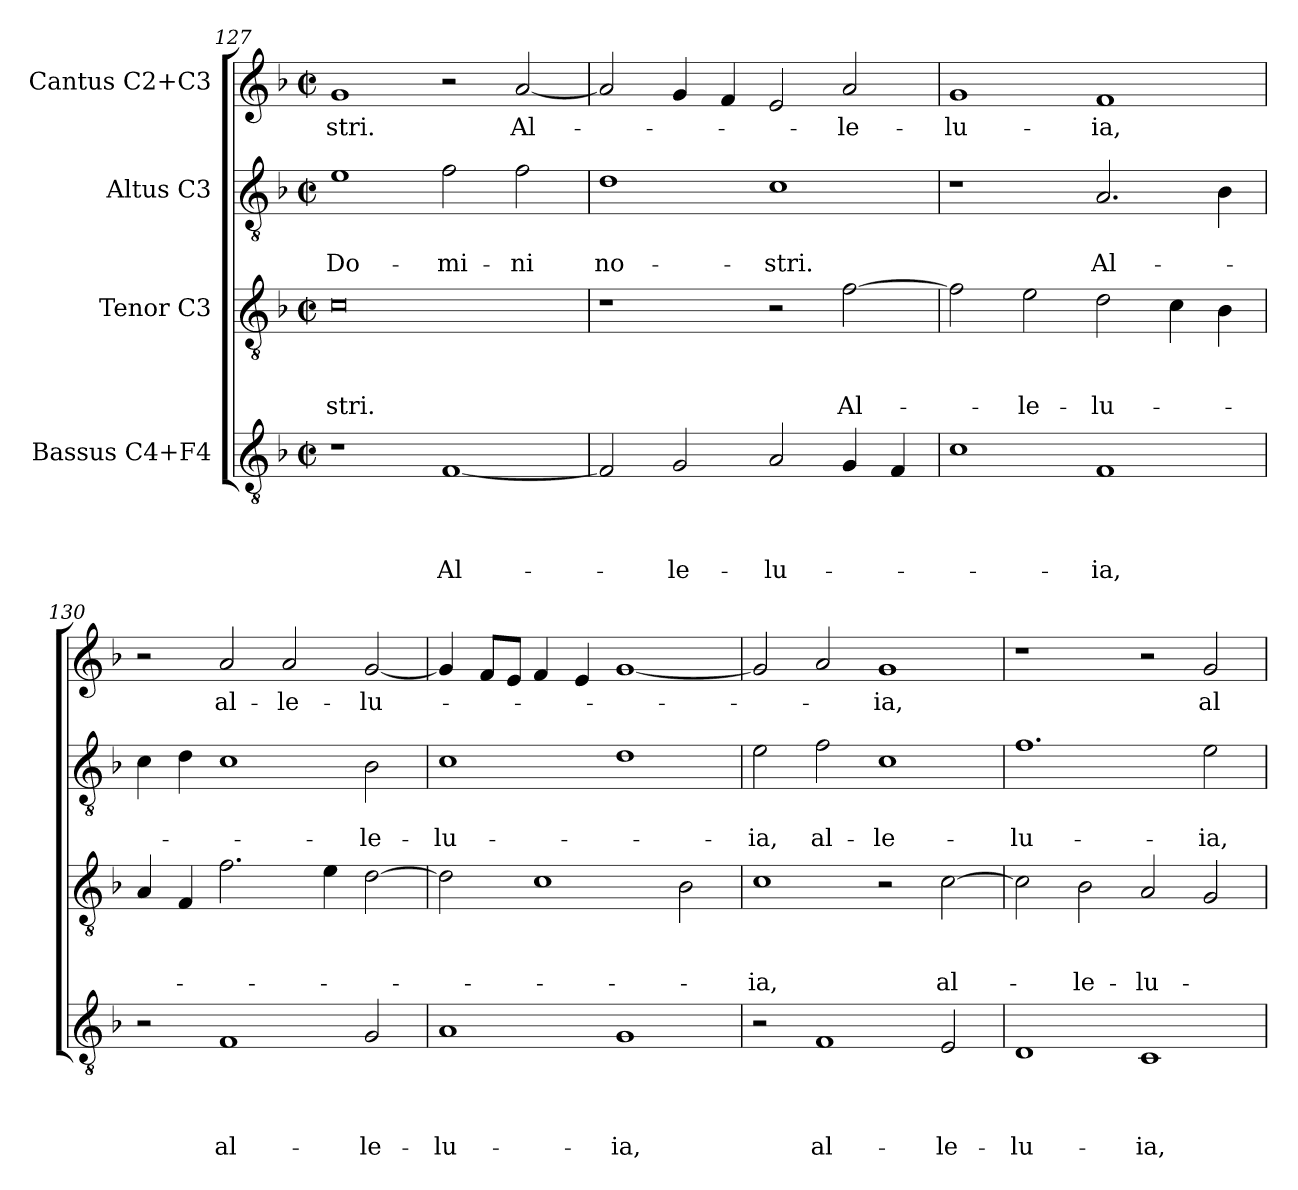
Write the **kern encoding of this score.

**kern	**text	**text	**text	**text	**kern	**text	**text	**text	**kern	**text	**text	**kern	**text
*part4	*part4	*part4	*part4	*part4	*part3	*part3	*part3	*part3	*part2	*part2	*part2	*part1	*part1
*staff4	*staff4	*staff4	*staff4	*staff4	*staff3	*staff3	*staff3	*staff3	*staff2	*staff2	*staff2	*staff1	*staff1
*I"Bassus C4+F4	*	*	*	*	*I"Tenor C3	*	*	*	*I"Altus C3	*	*	*I"Cantus C2+C3	*
*clefGv2	*	*	*	*	*clefGv2	*	*	*	*clefGv2	*	*	*clefG2	*
*k[b-]	*	*	*	*	*k[b-]	*	*	*	*k[b-]	*	*	*k[b-]	*
*F:	*	*	*	*	*F:	*	*	*	*F:	*	*	*F:	*
*M2/2	*	*	*	*	*M2/2	*	*	*	*M2/2	*	*	*M2/2	*
*met(c|)	*	*	*	*	*met(c|)	*	*	*	*met(c|)	*	*	*met(c|)	*
=127	=127	=127	=127	=127	=127	=127	=127	=127	=127	=127	=127	=127	=127
!	!	!	!	!	!	!	!	!LO:LY:b	!	!	!LO:LY:b	!	!LO:LY:b
1r	.	.	.	.	0c	.	.	-stri.	1e	.	Do-	1g	-stri.
!	!	!	!	!LO:LY:b	!	!	!	!	!	!	!LO:LY:b	!	!
[<1F	.	.	.	Al-	.	.	.	.	2f\	.	-mi-	2r	.
!	!	!	!	!	!	!	!	!	!	!	!LO:LY:b	!	!LO:LY:b
.	.	.	.	.	.	.	.	.	2f\	.	-ni	[<2a/	Al-
=128	=128	=128	=128	=128	=128	=128	=128	=128	=128	=128	=128	=128	=128
!	!	!	!	!	!	!	!	!	!	!	!LO:LY:b	!	!
2F/]	.	.	.	.	1r	.	.	.	1d	.	no-	2a/]	.
!	!	!	!	!LO:LY:b	!	!	!	!	!	!	!	!	!
2G/	.	.	.	-le-	.	.	.	.	.	.	.	4g/	.
.	.	.	.	.	.	.	.	.	.	.	.	4f/	.
!	!	!	!	!LO:LY:b	!	!	!	!	!	!	!LO:LY:b	!	!
2A/	.	.	.	-lu-	2r	.	.	.	1c	.	-stri.	2e/	.
!	!	!	!	!	!	!	!	!LO:LY:b	!	!	!	!	!LO:LY:b
4G/	.	.	.	.	[>2f\	.	.	Al-	.	.	.	2a/	-le-
4F/	.	.	.	.	.	.	.	.	.	.	.	.	.
=129	=129	=129	=129	=129	=129	=129	=129	=129	=129	=129	=129	=129	=129
!	!	!	!	!	!	!	!	!	!	!	!	!	!LO:LY:b
1c	.	.	.	.	2f\]	.	.	.	1r	.	.	1g	-lu-
!	!	!	!	!	!	!	!	!LO:LY:b	!	!	!	!	!
.	.	.	.	.	2e\	.	.	-le-	.	.	.	.	.
!	!	!	!	!LO:LY:b	!	!	!	!LO:LY:b	!	!	!LO:LY:b	!	!LO:LY:b
1F	.	.	.	-ia,	2d\	.	.	-lu-	2.A/	.	Al-	1f	-ia,
.	.	.	.	.	4c\	.	.	.	.	.	.	.	.
.	.	.	.	.	4B-\	.	.	.	4B-\	.	.	.	.
=130	=130	=130	=130	=130	=130	=130	=130	=130	=130	=130	=130	=130	=130
2r	.	.	.	.	4A/	.	.	.	4c\	.	.	2r	.
.	.	.	.	.	4F/	.	.	.	4d\	.	.	.	.
!	!	!	!	!LO:LY:b	!	!	!	!	!	!	!	!	!LO:LY:b
1F	.	.	.	al-	2.f\	.	.	.	1c	.	.	2a/	al-
!	!	!	!	!	!	!	!	!	!	!	!	!	!LO:LY:b
.	.	.	.	.	.	.	.	.	.	.	.	2a/	-le-
.	.	.	.	.	4e\	.	.	.	.	.	.	.	.
!	!	!	!	!LO:LY:b	!	!	!	!	!	!	!LO:LY:b	!	!LO:LY:b
2G/	.	.	.	-le-	[>2d\	.	.	.	2B-\	.	-le-	[<2g/	-lu-
=131	=131	=131	=131	=131	=131	=131	=131	=131	=131	=131	=131	=131	=131
!	!	!	!	!LO:LY:b	!	!	!	!	!	!	!LO:LY:b	!	!
1A	.	.	.	-lu-	2d\]	.	.	.	1c	.	-lu-	4g/]	.
.	.	.	.	.	.	.	.	.	.	.	.	8f/L	.
.	.	.	.	.	.	.	.	.	.	.	.	8e/J	.
.	.	.	.	.	1c	.	.	.	.	.	.	4f/	.
.	.	.	.	.	.	.	.	.	.	.	.	4e/	.
!	!	!	!	!LO:LY:b	!	!	!	!	!	!	!	!	!
1G	.	.	.	-ia,	.	.	.	.	1d	.	.	[<1g	.
.	.	.	.	.	2B-\	.	.	.	.	.	.	.	.
!!LO:PB:g=z
=132	=132	=132	=132	=132	=132	=132	=132	=132	=132	=132	=132	=132	=132
!	!	!	!	!	!	!	!	!LO:LY:b	!	!	!LO:LY:b	!	!
2r	.	.	.	.	1c	.	.	-ia,	2e\	.	-ia,	2g/]	.
!	!	!	!	!LO:LY:b	!	!	!	!	!	!	!LO:LY:b	!	!
1F	.	.	.	al-	.	.	.	.	2f\	.	al-	2a/	.
!	!	!	!	!	!	!	!	!	!	!	!LO:LY:b	!	!LO:LY:b
.	.	.	.	.	2r	.	.	.	1c	.	-le-	1g	-ia,
!	!	!	!	!LO:LY:b	!	!	!	!LO:LY:b	!	!	!	!	!
2E/	.	.	.	-le-	[>2c\	.	.	al-	.	.	.	.	.
=133	=133	=133	=133	=133	=133	=133	=133	=133	=133	=133	=133	=133	=133
!	!	!	!	!LO:LY:b	!	!	!	!	!	!	!LO:LY:b	!	!
1D	.	.	.	-lu-	2c\]	.	.	.	1.f	.	-lu-	1r	.
!	!	!	!	!	!	!	!	!LO:LY:b	!	!	!	!	!
.	.	.	.	.	2B-\	.	.	-le-	.	.	.	.	.
!	!	!	!	!LO:LY:b	!	!	!	!LO:LY:b	!	!	!	!	!
1C	.	.	.	-ia,	2A/	.	.	-lu-	.	.	.	2r	.
!	!	!	!	!	!	!	!	!	!	!	!LO:LY:b	!	!LO:LY:b
.	.	.	.	.	2G/	.	.	.	2e\	.	-ia,	2g/	al-
=	=	=	=	=	=	=	=	=	=	=	=	=	=
*-	*-	*-	*-	*-	*-	*-	*-	*-	*-	*-	*-	*-	*-
